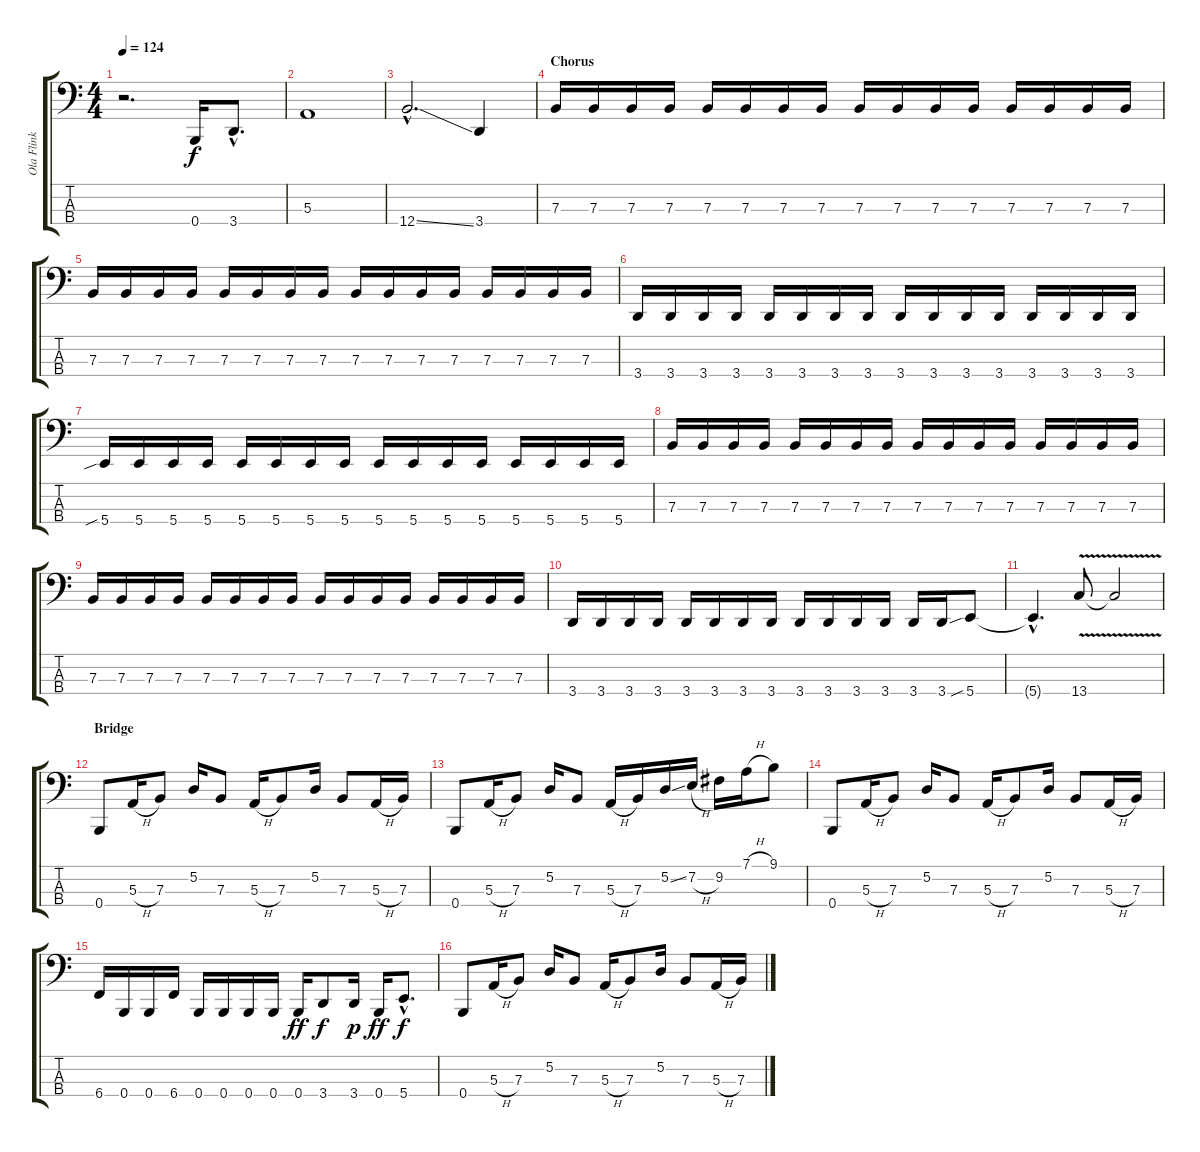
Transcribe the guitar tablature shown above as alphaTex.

\track ("Ola Flink" "Ola Flink") {instrument electricbasspick}
\staff {score tabs}
\tuning (D2 A1 E1 B0) {hide}
\ts (4 4)
\tempo 124
\clef f4
\ks c
r.2{d dy f} 0.4.16 3.4{hac}.8{d} |
5.3.1 |
12.4{ss hac}.2{d} 3.4.4 |
\section ("" "Chorus")
7.3.16 7.3.16 7.3.16 7.3.16 7.3.16 7.3.16 7.3.16 7.3.16 7.3.16 7.3.16 7.3.16 7.3.16 7.3.16 7.3.16 7.3.16 7.3.16 |
7.3.16 7.3.16 7.3.16 7.3.16 7.3.16 7.3.16 7.3.16 7.3.16 7.3.16 7.3.16 7.3.16 7.3.16 7.3.16 7.3.16 7.3.16 7.3.16 |
3.4.16 3.4.16 3.4.16 3.4.16 3.4.16 3.4.16 3.4.16 3.4.16 3.4.16 3.4.16 3.4.16 3.4.16 3.4.16 3.4.16 3.4.16 3.4.16 |
5.4{sib}.16 5.4.16 5.4.16 5.4.16 5.4.16 5.4.16 5.4.16 5.4.16 5.4.16 5.4.16 5.4.16 5.4.16 5.4.16 5.4.16 5.4.16 5.4.16 |
7.3.16 7.3.16 7.3.16 7.3.16 7.3.16 7.3.16 7.3.16 7.3.16 7.3.16 7.3.16 7.3.16 7.3.16 7.3.16 7.3.16 7.3.16 7.3.16 |
7.3.16 7.3.16 7.3.16 7.3.16 7.3.16 7.3.16 7.3.16 7.3.16 7.3.16 7.3.16 7.3.16 7.3.16 7.3.16 7.3.16 7.3.16 7.3.16 |
3.4.16 3.4.16 3.4.16 3.4.16 3.4.16 3.4.16 3.4.16 3.4.16 3.4.16 3.4.16 3.4.16 3.4.16 3.4.16 3.4.16 5.4{sib}.8 |
5.4{hac t}.4{d} 13.4{v}.8 13.4{t}.2 |
\section ("" "Bridge")
0.4.8 5.3{h}.16 7.3.8 5.2.16 7.3.8 5.3{h}.16 7.3.8 5.2.16 7.3.8 5.3{h}.16 7.3.16 |
0.4.8 5.3{h}.16 7.3.8 5.2.16 7.3.8 5.3{h}.16 7.3.16 5.2{ss}.16 7.2{h}.16 9.2.16 7.1{h}.16 9.1.8 |
0.4.8 5.3{h}.16 7.3.8 5.2.16 7.3.8 5.3{h}.16 7.3.8 5.2.16 7.3.8 5.3{h}.16 7.3.16 |
6.4.16 0.4.16 0.4.16 6.4.16 0.4.16 0.4.16 0.4.16 0.4.16 0.4.16{dy ff} 3.4.8{dy f} 3.4.16{dy p} 0.4.16{dy ff} 5.4{hac}.8{d dy f} |
0.4.8 5.3{h}.16 7.3.8 5.2.16 7.3.8 5.3{h}.16 7.3.8 5.2.16 7.3.8 5.3{h}.16 7.3.16
